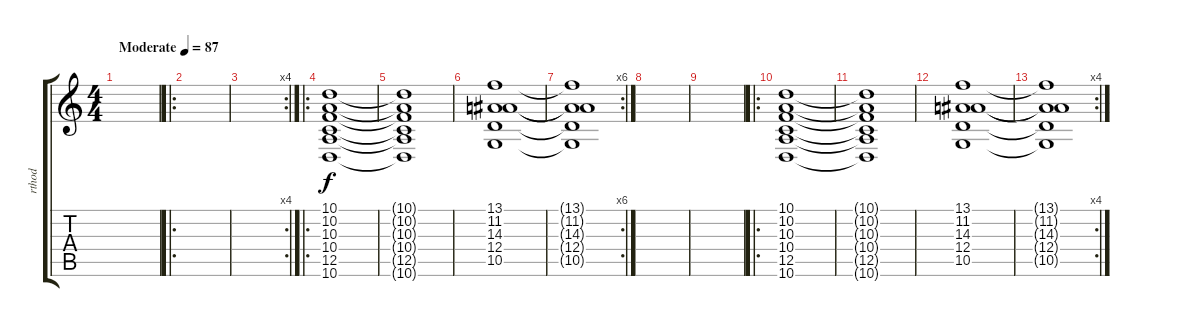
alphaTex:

\track ("rthod" "rthod") {instrument electricpiano1}
\staff {score tabs}
\tuning (E4 B3 G3 D3 A2 E2) {hide}
\ts (4 4)
\tempo (87 "Moderate")
\clef g2
\ks c
|
\ro
|
\rc 4
|
\ro
(10.1 10.2 10.3 10.4 12.5 10.6).1 |
(10.1{t} 10.2{t} 10.3{t} 10.4{t} 12.5{t} 10.6{t}).1 |
(13.1 11.2 14.3 12.4 10.5).1 |
\rc 6
(13.1{t} 11.2{t} 14.3{t} 12.4{t} 10.5{t}).1 |
|
|
\ro
(10.1 10.2 10.3 10.4 12.5 10.6).1 |
(10.1{t} 10.2{t} 10.3{t} 10.4{t} 12.5{t} 10.6{t}).1 |
(13.1 11.2 14.3 12.4 10.5).1 |
\rc 4
(13.1{t} 11.2{t} 14.3{t} 12.4{t} 10.5{t}).1
